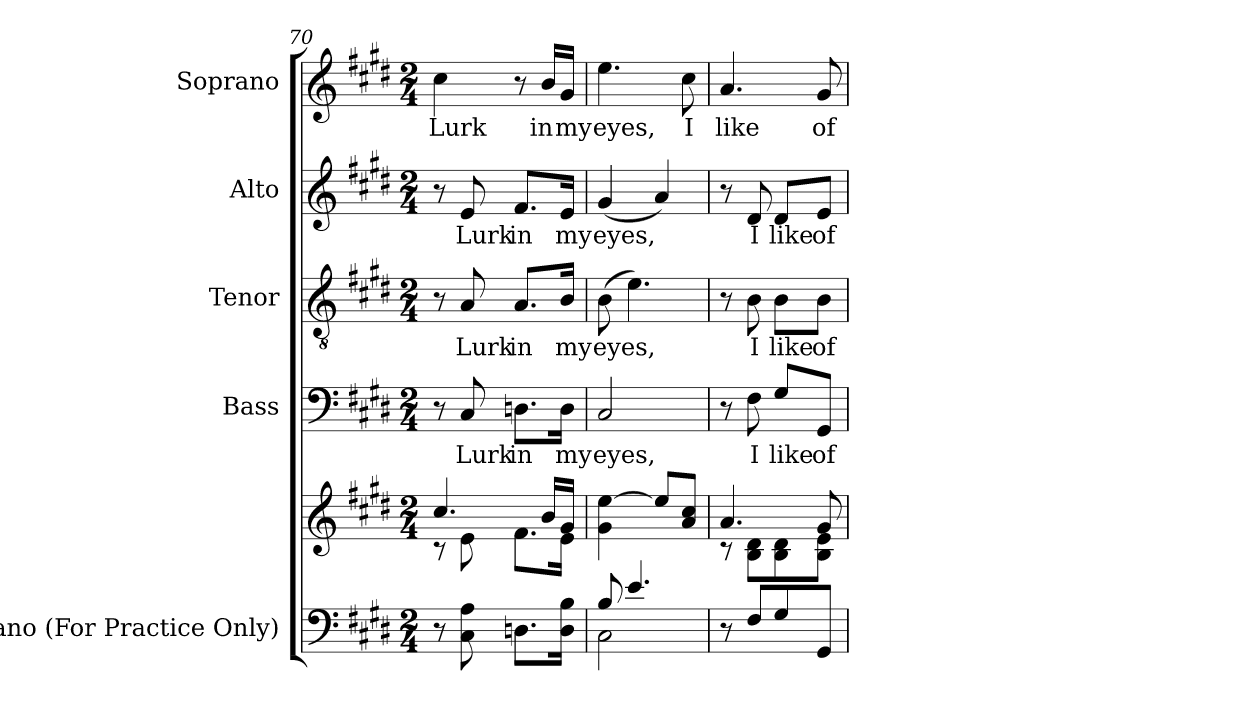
**kern	**kern	**kern	**text	**kern	**text	**kern	**text	**kern	**text
*part5	*part5	*part4	*part4	*part3	*part3	*part2	*part2	*part1	*part1
*staff6	*staff5	*staff4	*staff4	*staff3	*staff3	*staff2	*staff2	*staff1	*staff1
*I"Piano (For Practice Only)	*	*I"Bass	*	*I"Tenor	*	*I"Alto	*	*I"Soprano	*
*I'Pno.	*	*I'B.	*	*I'T.	*	*I'A.	*	*I'S.	*
*clefF4	*clefG2	*clefF4	*	*clefGv2	*	*clefG2	*	*clefG2	*
*	*	*	*	*ITrd7c12	*	*	*	*	*
*k[f#c#g#d#]	*k[f#c#g#d#]	*k[f#c#g#d#]	*	*k[f#c#g#d#]	*	*k[f#c#g#d#]	*	*k[f#c#g#d#]	*
*E:	*E:	*E:	*	*E:	*	*E:	*	*E:	*
*M2/4	*M2/4	*M2/4	*	*M2/4	*	*M2/4	*	*M2/4	*
=70	=70	=70	=70	=70	=70	=70	=70	=70	=70
*	*^	*	*	*	*	*	*	*	*
!	!	!	!	!	!	!	!	!	!	!LO:LY:b:color=#000000
8r	4.cc#i/	8r	8r	.	8r	.	8r	.	4cc#i\	Lurk
!	!	!	!	!LO:LY:b:color=#000000	!	!	!	!	!	!
!	!	!	!	!	!	!LO:LY:b:color=#000000	!	!	!	!
!	!	!	!	!	!	!	!	!LO:LY:b:color=#000000	!	!
8C#i\ 8Ai	.	8ei\	8C#i/	Lurk	8AAi/	Lurk	8ei/	Lurk	.	.
!	!	!	!	!LO:LY:b:color=#000000	!	!	!	!	!	!
!	!	!	!	!	!	!LO:LY:b:color=#000000	!	!	!	!
!	!	!	!	!	!	!	!	!LO:LY:b:color=#000000	!	!
8.Dni\L	.	8.f#i\L	8.Dni\L	in	8.AAi/L	in	8.f#i/L	in	8r	.
!	!	!	!	!	!	!	!	!	!	!LO:LY:b:color=#000000
.	16bi/LL	.	.	.	.	.	.	.	16bi/LL	in
!	!	!	!	!LO:LY:b:color=#000000	!	!	!	!	!	!
!	!	!	!	!	!	!LO:LY:b:color=#000000	!	!	!	!
!	!	!	!	!	!	!	!	!LO:LY:b:color=#000000	!	!
!	!	!	!	!	!	!	!	!	!	!LO:LY:b:color=#000000
16Di\ 16BiJk	16g#i/JJ	16ei\Jk	16Di\Jk	my	16BBi/Jk	my	16ei/Jk	my	16g#i/JJ	my
*	*v	*v	*	*	*	*	*	*	*	*
!!LO:LB:g=z
=71	=71	=71	=71	=71	=71	=71	=71	=71	=71
*^	*	*	*	*	*	*	*	*	*
*	*	*^	*	*	*	*	*	*	*	*
!	!	!	!	!	!LO:LY:b:color=#000000	!	!	!	!	!	!
*	*	*v	*v	*	*	*	*	*	*	*	*
*	*	*^	*	*	*	*	*	*	*	*
!	!	!	!	!	!	!	!LO:LY:b:color=#000000	!	!	!	!
*	*	*v	*v	*	*	*	*	*	*	*	*
*	*	*^	*	*	*	*	*	*	*	*
!	!	!	!	!	!	!	!	!	!LO:LY:b:color=#000000	!	!
*	*	*v	*v	*	*	*	*	*	*	*	*
*	*	*^	*	*	*	*	*	*	*	*
!	!	!	!	!	!	!	!	!	!	!	!LO:LY:b:color=#000000
*	*	*v	*v	*	*	*	*	*	*	*	*
8Bi/	2C#i\	4g#i\ [>4eei	2C#i/	eyes,	(8BBi\	eyes,	(4g#i/	eyes,	4.eei\	eyes,
4.ei/	.	.	.	.	4.Ei\)	.	.	.	.	.
.	.	8eei/L]	.	.	.	.	4ai/)	.	.	.
!	!	!	!	!	!	!	!	!	!	!LO:LY:b:color=#000000
.	.	8ai/ 8cc#iJ	.	.	.	.	.	.	8cc#i\	I
*v	*v	*	*	*	*	*	*	*	*	*
=72	=72	=72	=72	=72	=72	=72	=72	=72	=72
*	*^	*	*	*	*	*	*	*	*
!	!	!	!	!	!	!	!	!	!	!LO:LY:b:color=#000000
8r	4.ai/	8r	8r	.	8r	.	8r	.	4.ai/	like
!	!	!	!	!LO:LY:b:color=#000000	!	!	!	!	!	!
!	!	!	!	!	!	!LO:LY:b:color=#000000	!	!	!	!
!	!	!	!	!	!	!	!	!LO:LY:b:color=#000000	!	!
8F#i/L	.	8Bi\ 8d#iL	8F#i\	I	8BBi\	I	8d#i/	I	.	.
!	!	!	!	!LO:LY:b:color=#000000	!	!	!	!	!	!
!	!	!	!	!	!	!LO:LY:b:color=#000000	!	!	!	!
!	!	!	!	!	!	!	!	!LO:LY:b:color=#000000	!	!
8G#i/	.	8Bi\ 8d#i	8G#i/L	like	8BBi\L	like	8d#i/L	like	.	.
!	!	!	!	!LO:LY:b:color=#000000	!	!	!	!	!	!
!	!	!	!	!	!	!LO:LY:b:color=#000000	!	!	!	!
!	!	!	!	!	!	!	!	!LO:LY:b:color=#000000	!	!
!	!	!	!	!	!	!	!	!	!	!LO:LY:b:color=#000000
8GG#i/J	8g#i/	8Bi\ 8eiJ	8GG#i/J	of	8BBi\J	of	8ei/J	of	8g#i/	of
*	*v	*v	*	*	*	*	*	*	*	*
=	=	=	=	=	=	=	=	=	=
*-	*-	*-	*-	*-	*-	*-	*-	*-	*-
